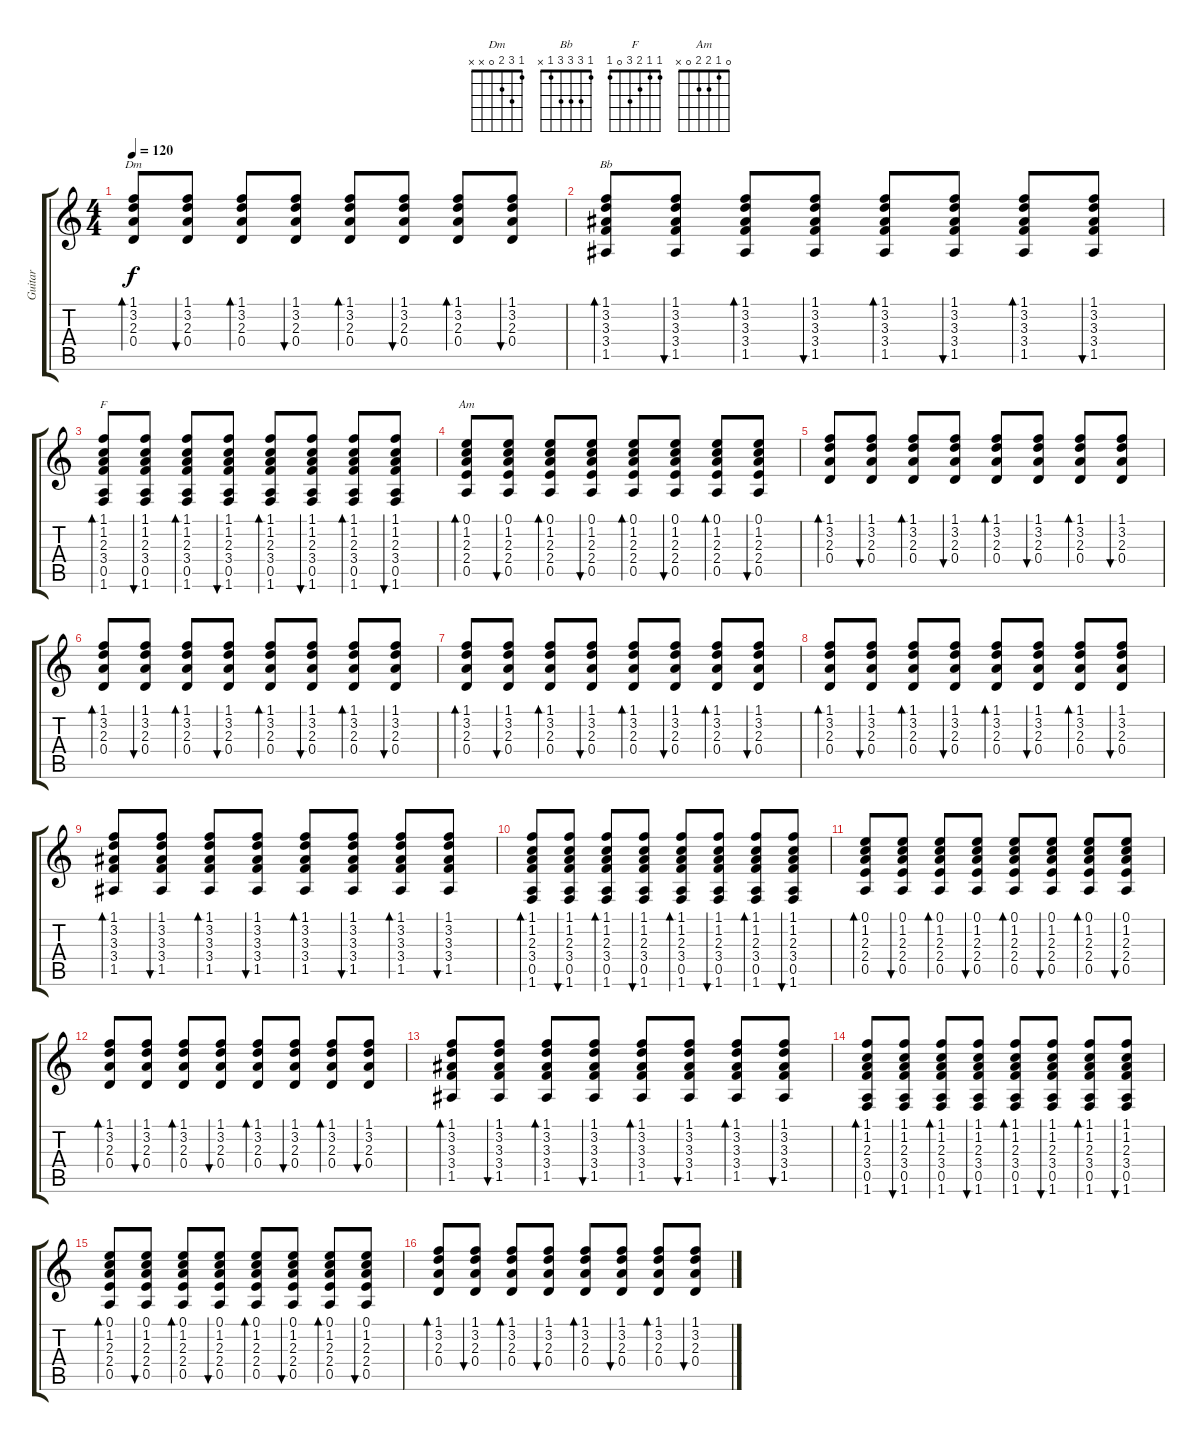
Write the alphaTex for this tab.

\track ("Guitar" "Guitar") {instrument acousticguitarnylon}
\staff {score tabs}
\tuning (E4 B3 G3 D3 A2 E2) {hide}
\chord ("Dm" 1 3 2 0 x x)
\chord ("Bb" 1 3 3 3 1 x)
\chord ("F" 1 1 2 3 0 1)
\chord ("Am" 0 1 2 2 0 x)
\ts (4 4)
\tempo 120
\clef g2
\ks c
(1.1 3.2 2.3 0.4).8{bd 60 ch "Dm" dy f} (1.1 3.2 2.3 0.4).8{bu 60} (1.1 3.2 2.3 0.4).8{bd 60} (1.1 3.2 2.3 0.4).8{bu 60} (1.1 3.2 2.3 0.4).8{bd 60} (1.1 3.2 2.3 0.4).8{bu 60} (1.1 3.2 2.3 0.4).8{bd 60} (1.1 3.2 2.3 0.4).8{bu 60} |
(1.1 3.2 3.3 3.4 1.5).8{bd 60 ch "Bb"} (1.1 3.2 3.3 3.4 1.5).8{bu 60} (1.1 3.2 3.3 3.4 1.5).8{bd 60} (1.1 3.2 3.3 3.4 1.5).8{bu 60} (1.1 3.2 3.3 3.4 1.5).8{bd 60} (1.1 3.2 3.3 3.4 1.5).8{bu 60} (1.1 3.2 3.3 3.4 1.5).8{bd 60} (1.1 3.2 3.3 3.4 1.5).8{bu 60} |
(1.1 1.2 2.3 3.4 0.5 1.6).8{bd 60 ch "F"} (1.1 1.2 2.3 3.4 0.5 1.6).8{bu 60} (1.1 1.2 2.3 3.4 0.5 1.6).8{bd 60} (1.1 1.2 2.3 3.4 0.5 1.6).8{bu 60} (1.1 1.2 2.3 3.4 0.5 1.6).8{bd 60} (1.1 1.2 2.3 3.4 0.5 1.6).8{bu 60} (1.1 1.2 2.3 3.4 0.5 1.6).8{bd 60} (1.1 1.2 2.3 3.4 0.5 1.6).8{bu 60} |
(0.1 1.2 2.3 2.4 0.5).8{bd 60 ch "Am"} (0.1 1.2 2.3 2.4 0.5).8{bu 60} (0.1 1.2 2.3 2.4 0.5).8{bd 60} (0.1 1.2 2.3 2.4 0.5).8{bu 60} (0.1 1.2 2.3 2.4 0.5).8{bd 60} (0.1 1.2 2.3 2.4 0.5).8{bu 60} (0.1 1.2 2.3 2.4 0.5).8{bd 60} (0.1 1.2 2.3 2.4 0.5).8{bu 60} |
(1.1 3.2 2.3 0.4).8{bd 60} (1.1 3.2 2.3 0.4).8{bu 60} (1.1 3.2 2.3 0.4).8{bd 60} (1.1 3.2 2.3 0.4).8{bu 60} (1.1 3.2 2.3 0.4).8{bd 60} (1.1 3.2 2.3 0.4).8{bu 60} (1.1 3.2 2.3 0.4).8{bd 60} (1.1 3.2 2.3 0.4).8{bu 60} |
(1.1 3.2 2.3 0.4).8{bd 60} (1.1 3.2 2.3 0.4).8{bu 60} (1.1 3.2 2.3 0.4).8{bd 60} (1.1 3.2 2.3 0.4).8{bu 60} (1.1 3.2 2.3 0.4).8{bd 60} (1.1 3.2 2.3 0.4).8{bu 60} (1.1 3.2 2.3 0.4).8{bd 60} (1.1 3.2 2.3 0.4).8{bu 60} |
(1.1 3.2 2.3 0.4).8{bd 60} (1.1 3.2 2.3 0.4).8{bu 60} (1.1 3.2 2.3 0.4).8{bd 60} (1.1 3.2 2.3 0.4).8{bu 60} (1.1 3.2 2.3 0.4).8{bd 60} (1.1 3.2 2.3 0.4).8{bu 60} (1.1 3.2 2.3 0.4).8{bd 60} (1.1 3.2 2.3 0.4).8{bu 60} |
(1.1 3.2 2.3 0.4).8{bd 60} (1.1 3.2 2.3 0.4).8{bu 60} (1.1 3.2 2.3 0.4).8{bd 60} (1.1 3.2 2.3 0.4).8{bu 60} (1.1 3.2 2.3 0.4).8{bd 60} (1.1 3.2 2.3 0.4).8{bu 60} (1.1 3.2 2.3 0.4).8{bd 60} (1.1 3.2 2.3 0.4).8{bu 60} |
(1.1 3.2 3.3 3.4 1.5).8{bd 60} (1.1 3.2 3.3 3.4 1.5).8{bu 60} (1.1 3.2 3.3 3.4 1.5).8{bd 60} (1.1 3.2 3.3 3.4 1.5).8{bu 60} (1.1 3.2 3.3 3.4 1.5).8{bd 60} (1.1 3.2 3.3 3.4 1.5).8{bu 60} (1.1 3.2 3.3 3.4 1.5).8{bd 60} (1.1 3.2 3.3 3.4 1.5).8{bu 60} |
(1.1 1.2 2.3 3.4 0.5 1.6).8{bd 60} (1.1 1.2 2.3 3.4 0.5 1.6).8{bu 60} (1.1 1.2 2.3 3.4 0.5 1.6).8{bd 60} (1.1 1.2 2.3 3.4 0.5 1.6).8{bu 60} (1.1 1.2 2.3 3.4 0.5 1.6).8{bd 60} (1.1 1.2 2.3 3.4 0.5 1.6).8{bu 60} (1.1 1.2 2.3 3.4 0.5 1.6).8{bd 60} (1.1 1.2 2.3 3.4 0.5 1.6).8{bu 60} |
(0.1 1.2 2.3 2.4 0.5).8{bd 60} (0.1 1.2 2.3 2.4 0.5).8{bu 60} (0.1 1.2 2.3 2.4 0.5).8{bd 60} (0.1 1.2 2.3 2.4 0.5).8{bu 60} (0.1 1.2 2.3 2.4 0.5).8{bd 60} (0.1 1.2 2.3 2.4 0.5).8{bu 60} (0.1 1.2 2.3 2.4 0.5).8{bd 60} (0.1 1.2 2.3 2.4 0.5).8{bu 60} |
(1.1 3.2 2.3 0.4).8{bd 60} (1.1 3.2 2.3 0.4).8{bu 60} (1.1 3.2 2.3 0.4).8{bd 60} (1.1 3.2 2.3 0.4).8{bu 60} (1.1 3.2 2.3 0.4).8{bd 60} (1.1 3.2 2.3 0.4).8{bu 60} (1.1 3.2 2.3 0.4).8{bd 60} (1.1 3.2 2.3 0.4).8{bu 60} |
(1.1 3.2 3.3 3.4 1.5).8{bd 60} (1.1 3.2 3.3 3.4 1.5).8{bu 60} (1.1 3.2 3.3 3.4 1.5).8{bd 60} (1.1 3.2 3.3 3.4 1.5).8{bu 60} (1.1 3.2 3.3 3.4 1.5).8{bd 60} (1.1 3.2 3.3 3.4 1.5).8{bu 60} (1.1 3.2 3.3 3.4 1.5).8{bd 60} (1.1 3.2 3.3 3.4 1.5).8{bu 60} |
(1.1 1.2 2.3 3.4 0.5 1.6).8{bd 60} (1.1 1.2 2.3 3.4 0.5 1.6).8{bu 60} (1.1 1.2 2.3 3.4 0.5 1.6).8{bd 60} (1.1 1.2 2.3 3.4 0.5 1.6).8{bu 60} (1.1 1.2 2.3 3.4 0.5 1.6).8{bd 60} (1.1 1.2 2.3 3.4 0.5 1.6).8{bu 60} (1.1 1.2 2.3 3.4 0.5 1.6).8{bd 60} (1.1 1.2 2.3 3.4 0.5 1.6).8{bu 60} |
(0.1 1.2 2.3 2.4 0.5).8{bd 60} (0.1 1.2 2.3 2.4 0.5).8{bu 60} (0.1 1.2 2.3 2.4 0.5).8{bd 60} (0.1 1.2 2.3 2.4 0.5).8{bu 60} (0.1 1.2 2.3 2.4 0.5).8{bd 60} (0.1 1.2 2.3 2.4 0.5).8{bu 60} (0.1 1.2 2.3 2.4 0.5).8{bd 60} (0.1 1.2 2.3 2.4 0.5).8{bu 60} |
(1.1 3.2 2.3 0.4).8{bd 60} (1.1 3.2 2.3 0.4).8{bu 60} (1.1 3.2 2.3 0.4).8{bd 60} (1.1 3.2 2.3 0.4).8{bu 60} (1.1 3.2 2.3 0.4).8{bd 60} (1.1 3.2 2.3 0.4).8{bu 60} (1.1 3.2 2.3 0.4).8{bd 60} (1.1 3.2 2.3 0.4).8{bu 60}
